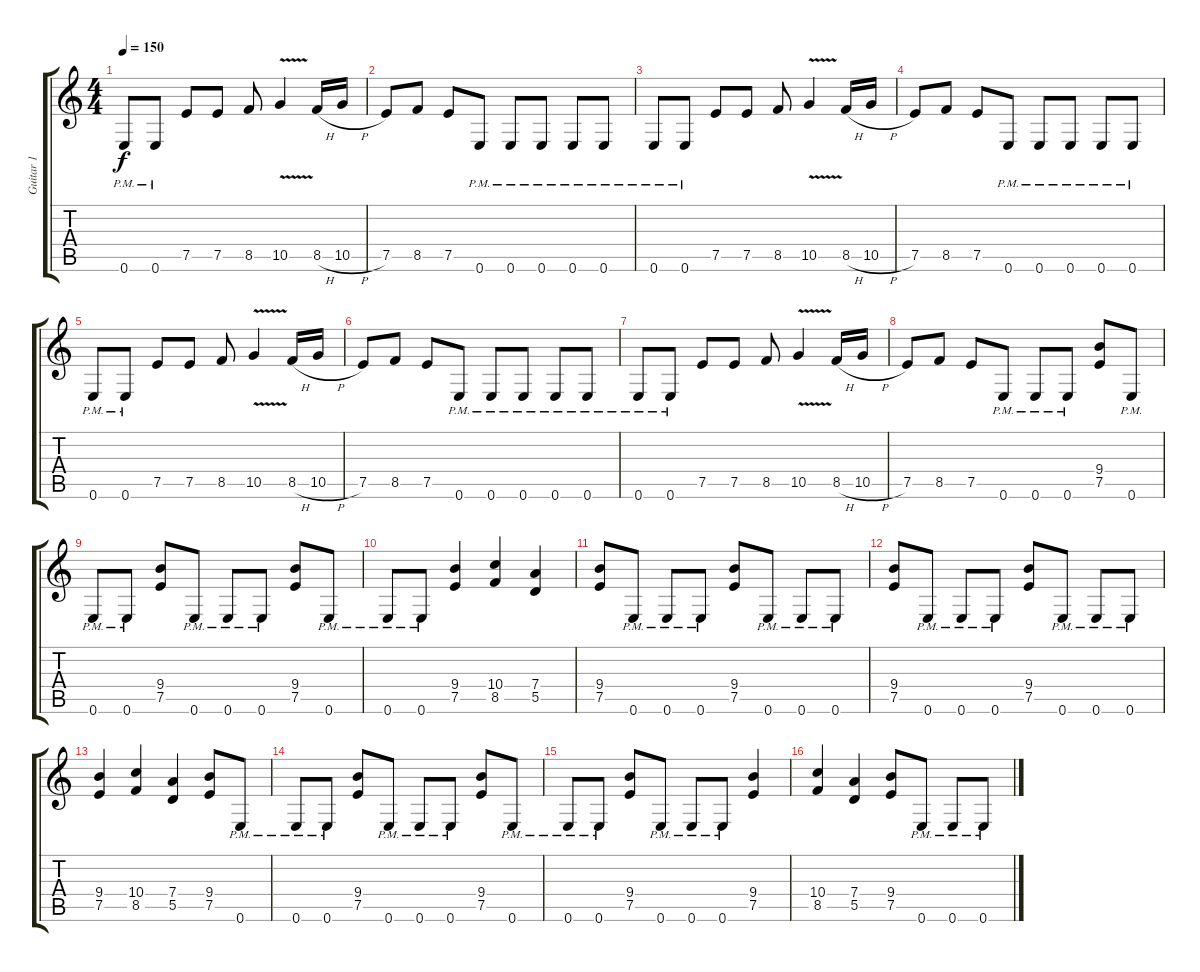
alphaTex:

\track ("Guitar 1" "Guitar 1") {instrument distortionguitar}
\staff {score tabs}
\tuning (E4 B3 G3 D3 A2 E2) {hide}
\ts (4 4)
\tempo 150
\clef g2
\ks c
0.6{pm}.8{dy f} 0.6{pm}.8 7.5.8 7.5.8 8.5.8 10.5{v}.4 8.5{h}.16 10.5{h}.16 |
7.5.8 8.5.8 7.5.8 0.6{pm}.8 0.6{pm}.8 0.6{pm}.8 0.6{pm}.8 0.6{pm}.8 |
0.6{pm}.8 0.6{pm}.8 7.5.8 7.5.8 8.5.8 10.5{v}.4 8.5{h}.16 10.5{h}.16 |
7.5.8 8.5.8 7.5.8 0.6{pm}.8 0.6{pm}.8 0.6{pm}.8 0.6{pm}.8 0.6{pm}.8 |
0.6{pm}.8 0.6{pm}.8 7.5.8 7.5.8 8.5.8 10.5{v}.4 8.5{h}.16 10.5{h}.16 |
7.5.8 8.5.8 7.5.8 0.6{pm}.8 0.6{pm}.8 0.6{pm}.8 0.6{pm}.8 0.6{pm}.8 |
0.6{pm}.8 0.6{pm}.8 7.5.8 7.5.8 8.5.8 10.5{v}.4 8.5{h}.16 10.5{h}.16 |
7.5.8 8.5.8 7.5.8 0.6{pm}.8 0.6{pm}.8 0.6{pm}.8 (9.4 7.5).8 0.6{pm}.8 |
0.6{pm}.8 0.6{pm}.8 (9.4 7.5).8 0.6{pm}.8 0.6{pm}.8 0.6{pm}.8 (9.4 7.5).8 0.6{pm}.8 |
0.6{pm}.8 0.6{pm}.8 (9.4 7.5).4 (10.4 8.5).4 (7.4 5.5).4 |
(9.4 7.5).8 0.6{pm}.8 0.6{pm}.8 0.6{pm}.8 (9.4 7.5).8 0.6{pm}.8 0.6{pm}.8 0.6{pm}.8 |
(9.4 7.5).8 0.6{pm}.8 0.6{pm}.8 0.6{pm}.8 (9.4 7.5).8 0.6{pm}.8 0.6{pm}.8 0.6{pm}.8 |
(9.4 7.5).4 (10.4 8.5).4 (7.4 5.5).4 (9.4 7.5).8 0.6{pm}.8 |
0.6{pm}.8 0.6{pm}.8 (9.4 7.5).8 0.6{pm}.8 0.6{pm}.8 0.6{pm}.8 (9.4 7.5).8 0.6{pm}.8 |
0.6{pm}.8 0.6{pm}.8 (9.4 7.5).8 0.6{pm}.8 0.6{pm}.8 0.6{pm}.8 (9.4 7.5).4 |
(10.4 8.5).4 (7.4 5.5).4 (9.4 7.5).8 0.6{pm}.8 0.6{pm}.8 0.6{pm}.8
